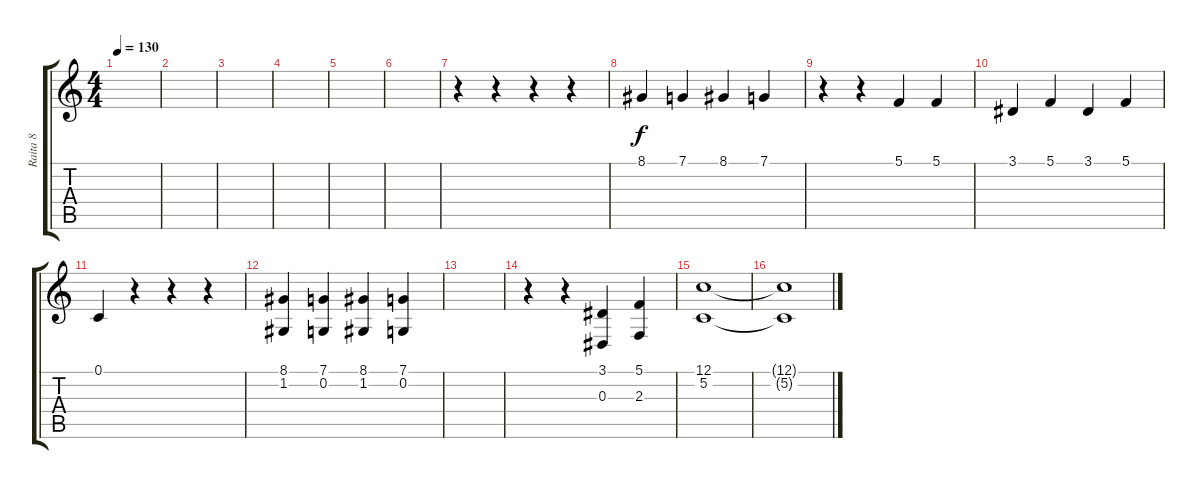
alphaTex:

\track ("Raita 8" "Raita 8") {instrument choiraahs}
\staff {score tabs}
\tuning (C4 G3 Eb3 Bb2 F2 C2) {hide}
\ts (4 4)
\tempo 130
\clef g2
\ks c
|
|
|
|
|
|
r.4 r.4 r.4 r.4 |
8.1.4 7.1.4 8.1.4 7.1.4 |
r.4 r.4 5.1.4 5.1.4 |
3.1.4 5.1.4 3.1.4 5.1.4 |
0.1.4 r.4 r.4 r.4 |
(8.1 1.2).4 (7.1 0.2).4 (8.1 1.2).4 (7.1 0.2).4 |
|
r.4 r.4 (3.1 0.3).4 (5.1 2.3).4 |
(12.1 5.2).1 |
(12.1{t} 5.2{t}).1
